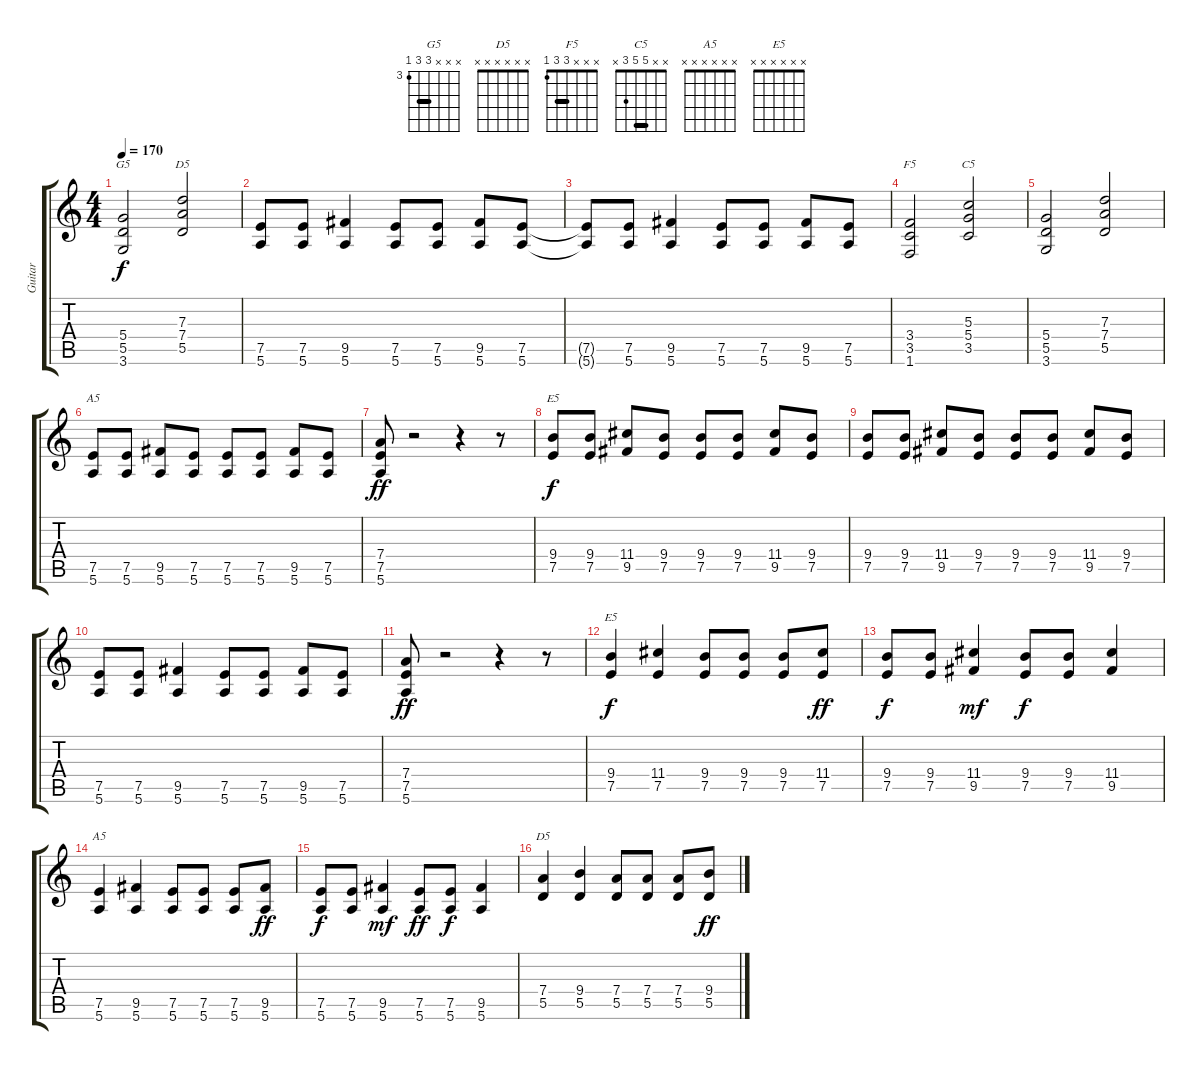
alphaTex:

\track ("Guitar" "Guitar") {instrument overdrivenguitar}
\staff {score tabs}
\tuning (E4 B3 G3 D3 A2 E2) {hide}
\chord ("G5" x x x 5 5 3) {firstfret 3 barre 5}
\chord ("D5" x x 7 7 5 x) {firstfret 5 barre 7}
\chord ("F5" x x x 3 3 1) {barre 3}
\chord ("C5" x x 5 5 3 x) {barre 5}
\chord ("A5" x x x x 7 5) {firstfret 5}
\chord ("E5" x x 9 9 7 x) {firstfret 7 barre 9}
\chord ("E5" x x x x x x)
\chord ("A5" x x x x x x)
\chord ("D5" x x x x x x)
\ts (4 4)
\tempo 170
\clef g2
\ks c
(5.4 5.5 3.6).2{ch "G5" dy f} (7.3 7.4 5.5).2{ch "D5"} |
(7.5 5.6).8 (7.5 5.6).8 (9.5 5.6).4 (7.5 5.6).8 (7.5 5.6).8 (9.5 5.6).8 (7.5 5.6).8 |
(7.5{t} 5.6{t}).8 (7.5 5.6).8 (9.5 5.6).4 (7.5 5.6).8 (7.5 5.6).8 (9.5 5.6).8 (7.5 5.6).8 |
(3.4 3.5 1.6).2{ch "F5"} (5.3 5.4 3.5).2{ch "C5"} |
(5.4 5.5 3.6).2 (7.3 7.4 5.5).2 |
(7.5 5.6).8{ch "A5"} (7.5 5.6).8 (9.5 5.6).8 (7.5 5.6).8 (7.5 5.6).8 (7.5 5.6).8 (9.5 5.6).8 (7.5 5.6).8 |
(7.4 7.5 5.6).8{dy ff} r.2 r.4 r.8 |
(9.4 7.5).8{ch "E5" dy f} (9.4 7.5).8 (11.4 9.5).8 (9.4 7.5).8 (9.4 7.5).8 (9.4 7.5).8 (11.4 9.5).8 (9.4 7.5).8 |
(9.4 7.5).8 (9.4 7.5).8 (11.4 9.5).8 (9.4 7.5).8 (9.4 7.5).8 (9.4 7.5).8 (11.4 9.5).8 (9.4 7.5).8 |
(7.5 5.6).8 (7.5 5.6).8 (9.5 5.6).4 (7.5 5.6).8 (7.5 5.6).8 (9.5 5.6).8 (7.5 5.6).8 |
(7.4 7.5 5.6).8{dy ff} r.2 r.4 r.8 |
(9.4 7.5).4{ch "E5" dy f} (11.4 7.5).4 (9.4 7.5).8 (9.4 7.5).8 (9.4 7.5).8 (11.4 7.5).8{dy ff} |
(9.4 7.5).8{dy f} (9.4 7.5).8 (11.4 9.5).4{dy mf} (9.4 7.5).8{dy f} (9.4 7.5).8 (11.4 9.5).4 |
(7.5 5.6).4{ch "A5"} (9.5 5.6).4 (7.5 5.6).8 (7.5 5.6).8 (7.5 5.6).8 (9.5 5.6).8{dy ff} |
(7.5 5.6).8{dy f} (7.5 5.6).8 (9.5 5.6).4{dy mf} (7.5 5.6).8{dy ff} (7.5 5.6).8{dy f} (9.5 5.6).4 |
(7.4 5.5).4{ch "D5"} (9.4 5.5).4 (7.4 5.5).8 (7.4 5.5).8 (7.4 5.5).8 (9.4 5.5).8{dy ff}
